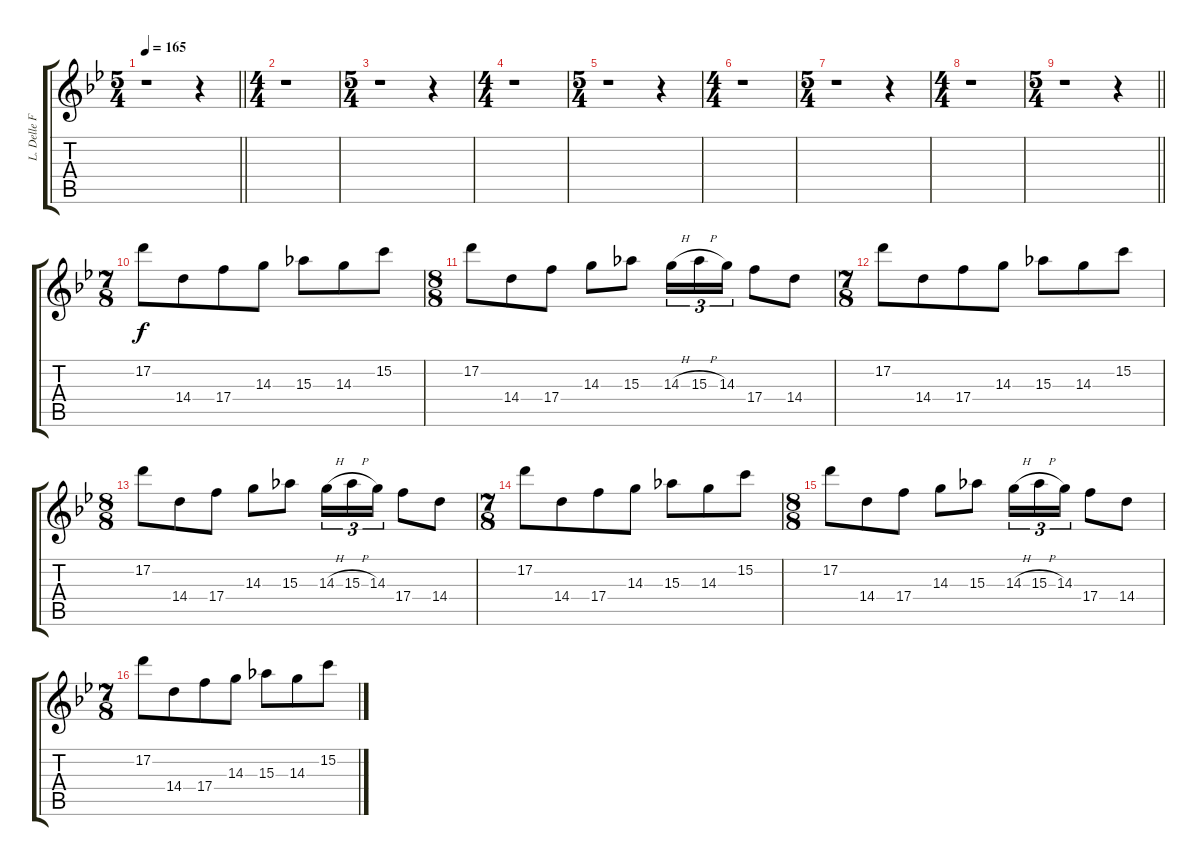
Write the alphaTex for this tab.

\track ("L. Delle Fave (Lead Guitar)" "L. Delle F") {instrument overdrivenguitar}
\staff {score tabs}
\tuning (D4 A3 F3 C3 G2 D2) {hide}
\ts (5 4)
\tempo 165
\clef g2
\barLineRight lightlight
\ks gminor
r.1{dy f} r.4 |
\ts (4 4)
r.1 |
\ts (5 4)
r.1 r.4 |
\ts (4 4)
r.1 |
\ts (5 4)
r.1 r.4 |
\ts (4 4)
r.1 |
\ts (5 4)
r.1 r.4 |
\ts (4 4)
r.1 |
\ts (5 4)
\barLineRight lightlight
r.1 r.4 |
\ts (7 8)
17.2.8{volume 14 balance 3} 14.4.8 17.4.8 14.3.8 15.3.8 14.3.8 15.2.8 |
\ts (8 8)
17.2.8 14.4.8 17.4.8 14.3.8 15.3.8 14.3{h}.16{tu (3 2)} 15.3{h}.16{tu (3 2)} 14.3.16{tu (3 2)} 17.4.8 14.4.8 |
\ts (7 8)
17.2.8 14.4.8 17.4.8 14.3.8 15.3.8 14.3.8 15.2.8 |
\ts (8 8)
17.2.8 14.4.8 17.4.8 14.3.8 15.3.8 14.3{h}.16{tu (3 2)} 15.3{h}.16{tu (3 2)} 14.3.16{tu (3 2)} 17.4.8 14.4.8 |
\ts (7 8)
17.2.8 14.4.8 17.4.8 14.3.8 15.3.8 14.3.8 15.2.8 |
\ts (8 8)
17.2.8 14.4.8 17.4.8 14.3.8 15.3.8 14.3{h}.16{tu (3 2)} 15.3{h}.16{tu (3 2)} 14.3.16{tu (3 2)} 17.4.8 14.4.8 |
\ts (7 8)
17.2.8 14.4.8 17.4.8 14.3.8 15.3.8 14.3.8 15.2.8
